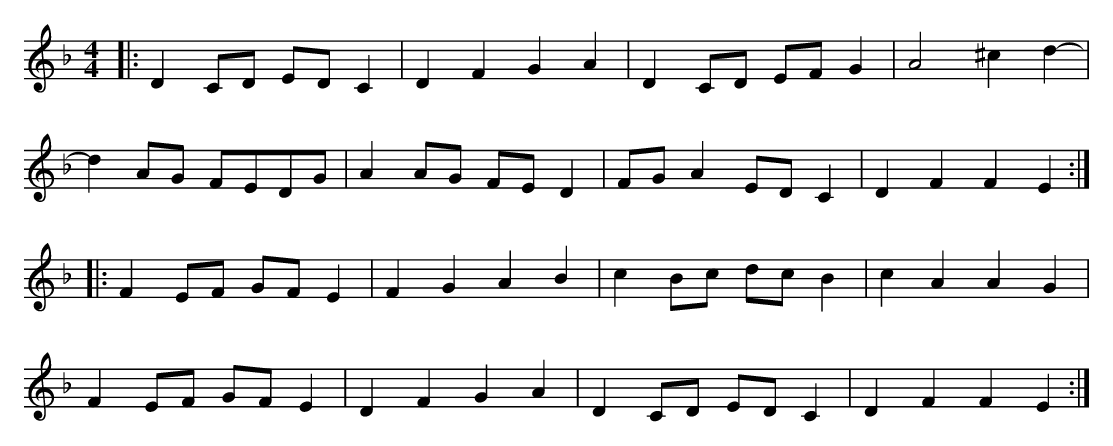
X:1
M:4/4
K:Dmin
|:D2CD EDC2|D2F2 G2A2|D2CD EFG2|A4 ^c2d2-|
d2AG FEDG|A2AG FED2|FGA2 EDC2|D2F2 F2E2:|
|:F2EF GFE2|F2G2 A2B2|c2Bc dcB2|c2A2 A2G2|
F2EF GFE2|D2F2 G2A2|D2CD EDC2|D2F2 F2E2:|
